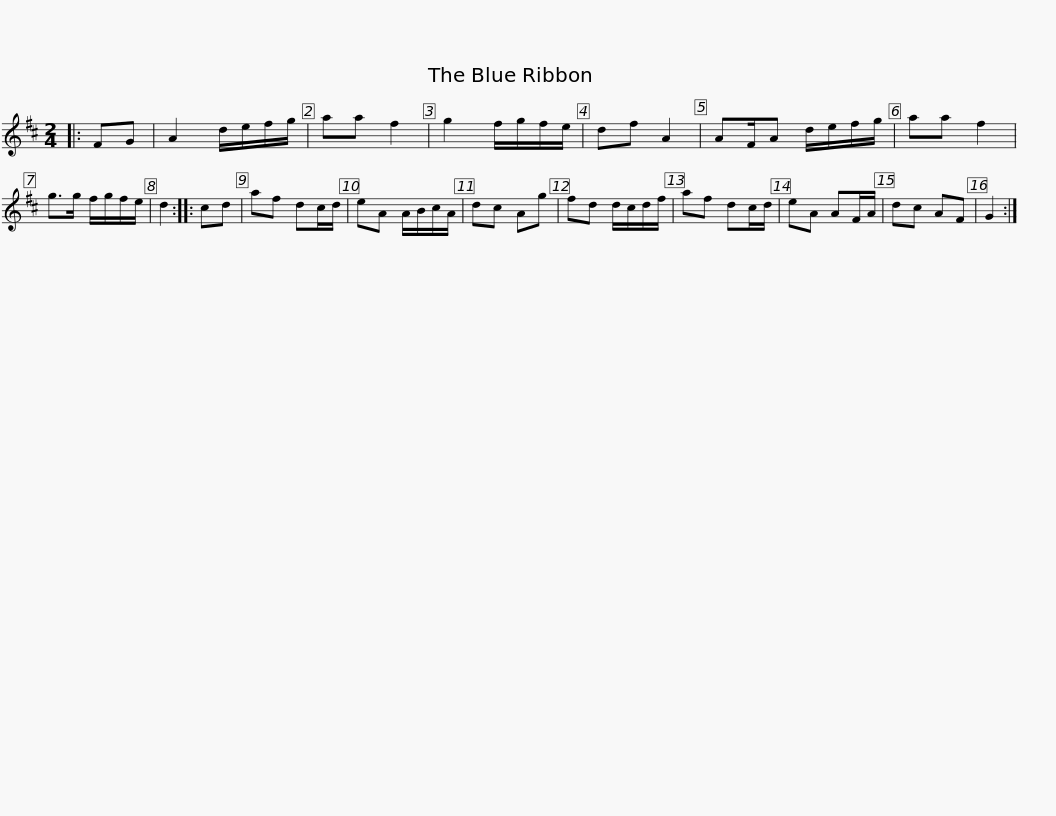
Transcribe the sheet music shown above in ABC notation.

X:1
L:1/8
M:2/4
I:linebreak $
K:D
V:1 treble
V:1
|: FG | A2 d/e/f/g/ | aa f2 | g2 f/g/f/e/ | df A2 | %5
 AF/A d/e/f/g/ | aa f2 | g>g f/g/f/e/ | d2 :: cd |$ %10
 af dc/d/ | eA A/B/c/A/ | dc Ag | fd d/c/d/f/ | af dc/d/ | %15
 eA AF/A/ | dc AF | G2 :| %18
